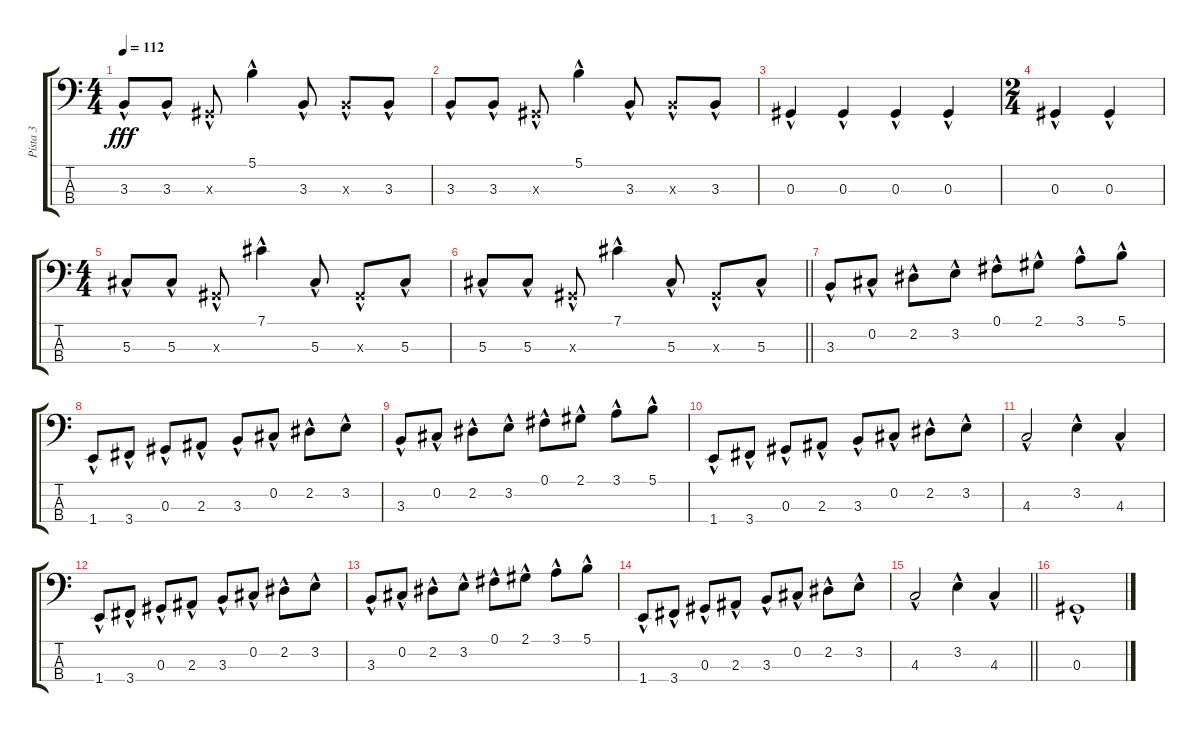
\track ("Pista 3" "Pista 3") {instrument electricbassfinger}
\staff {score tabs}
\tuning (Gb2 Db2 Ab1 Eb1) {hide}
\ts (4 4)
\tempo 112
\clef f4
\ks c
3.3{hac}.8{dy fff} 3.3{hac}.8 0.3{hac x}.8 5.1{hac}.4 3.3{hac}.8 3.3{hac x}.8 3.3{hac}.8 |
3.3{hac}.8 3.3{hac}.8 0.3{hac x}.8 5.1{hac}.4 3.3{hac}.8 3.3{hac x}.8 3.3{hac}.8 |
0.3{hac}.4 0.3{hac}.4 0.3{hac}.4 0.3{hac}.4 |
\ts (2 4)
0.3{hac}.4 0.3{hac}.4 |
\ts (4 4)
5.3{hac}.8 5.3{hac}.8 0.3{hac x}.8 7.1{hac}.4 5.3{hac}.8 0.3{hac x}.8 5.3{hac}.8 |
\barLineRight lightlight
5.3{hac}.8 5.3{hac}.8 0.3{hac x}.8 7.1{hac}.4 5.3{hac}.8 0.3{hac x}.8 5.3{hac}.8 |
3.3{hac}.8 0.2{hac}.8 2.2{hac}.8 3.2{hac}.8 0.1{hac}.8 2.1{hac}.8 3.1{hac}.8 5.1{hac}.8 |
1.4{hac}.8 3.4{hac}.8 0.3{hac}.8 2.3{hac}.8 3.3{hac}.8 0.2{hac}.8 2.2{hac}.8 3.2{hac}.8 |
3.3{hac}.8 0.2{hac}.8 2.2{hac}.8 3.2{hac}.8 0.1{hac}.8 2.1{hac}.8 3.1{hac}.8 5.1{hac}.8 |
1.4{hac}.8 3.4{hac}.8 0.3{hac}.8 2.3{hac}.8 3.3{hac}.8 0.2{hac}.8 2.2{hac}.8 3.2{hac}.8 |
4.3{hac}.2 3.2{hac}.4 4.3{hac}.4 |
1.4{hac}.8 3.4{hac}.8 0.3{hac}.8 2.3{hac}.8 3.3{hac}.8 0.2{hac}.8 2.2{hac}.8 3.2{hac}.8 |
3.3{hac}.8 0.2{hac}.8 2.2{hac}.8 3.2{hac}.8 0.1{hac}.8 2.1{hac}.8 3.1{hac}.8 5.1{hac}.8 |
1.4{hac}.8 3.4{hac}.8 0.3{hac}.8 2.3{hac}.8 3.3{hac}.8 0.2{hac}.8 2.2{hac}.8 3.2{hac}.8 |
\barLineRight lightlight
4.3{hac}.2 3.2{hac}.4 4.3{hac}.4 |
0.3{hac}.1
